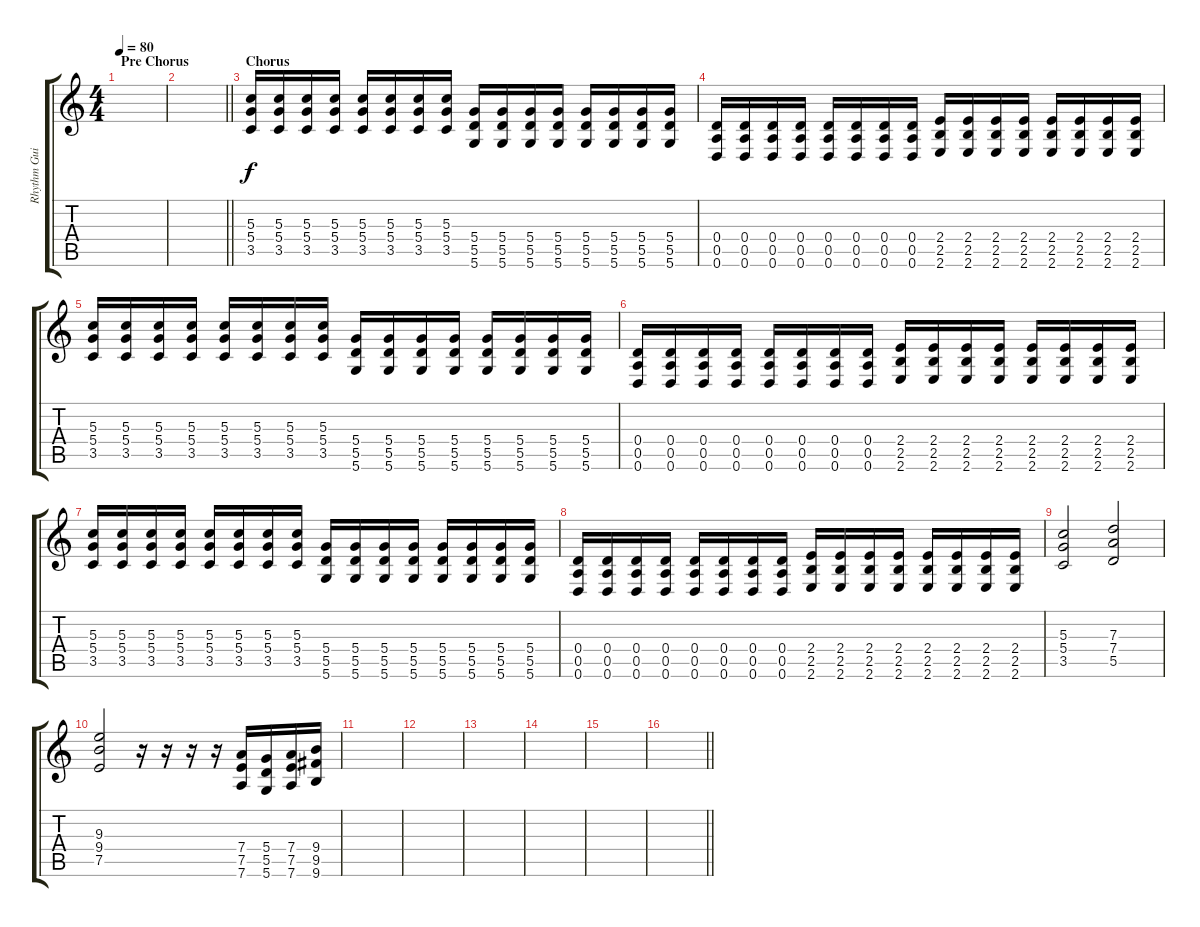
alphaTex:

\track ("Rhythm Guitar II" "Rhythm Gui") {instrument distortionguitar}
\staff {score tabs}
\tuning (E4 B3 G3 D3 A2 D2) {hide}
\ts (4 4)
\section ("" "Pre Chorus")
\tempo 80
\clef g2
\ks c
|
\barLineRight lightlight
|
\section ("" "Chorus")
(5.3 5.4 3.5).16 (5.3 5.4 3.5).16 (5.3 5.4 3.5).16 (5.3 5.4 3.5).16 (5.3 5.4 3.5).16 (5.3 5.4 3.5).16 (5.3 5.4 3.5).16 (5.3 5.4 3.5).16 (5.4 5.5 5.6).16 (5.4 5.5 5.6).16 (5.4 5.5 5.6).16 (5.4 5.5 5.6).16 (5.4 5.5 5.6).16 (5.4 5.5 5.6).16 (5.4 5.5 5.6).16 (5.4 5.5 5.6).16 |
(0.4 0.5 0.6).16 (0.4 0.5 0.6).16 (0.4 0.5 0.6).16 (0.4 0.5 0.6).16 (0.4 0.5 0.6).16 (0.4 0.5 0.6).16 (0.4 0.5 0.6).16 (0.4 0.5 0.6).16 (2.4 2.5 2.6).16 (2.4 2.5 2.6).16 (2.4 2.5 2.6).16 (2.4 2.5 2.6).16 (2.4 2.5 2.6).16 (2.4 2.5 2.6).16 (2.4 2.5 2.6).16 (2.4 2.5 2.6).16 |
(5.3 5.4 3.5).16 (5.3 5.4 3.5).16 (5.3 5.4 3.5).16 (5.3 5.4 3.5).16 (5.3 5.4 3.5).16 (5.3 5.4 3.5).16 (5.3 5.4 3.5).16 (5.3 5.4 3.5).16 (5.4 5.5 5.6).16 (5.4 5.5 5.6).16 (5.4 5.5 5.6).16 (5.4 5.5 5.6).16 (5.4 5.5 5.6).16 (5.4 5.5 5.6).16 (5.4 5.5 5.6).16 (5.4 5.5 5.6).16 |
(0.4 0.5 0.6).16 (0.4 0.5 0.6).16 (0.4 0.5 0.6).16 (0.4 0.5 0.6).16 (0.4 0.5 0.6).16 (0.4 0.5 0.6).16 (0.4 0.5 0.6).16 (0.4 0.5 0.6).16 (2.4 2.5 2.6).16 (2.4 2.5 2.6).16 (2.4 2.5 2.6).16 (2.4 2.5 2.6).16 (2.4 2.5 2.6).16 (2.4 2.5 2.6).16 (2.4 2.5 2.6).16 (2.4 2.5 2.6).16 |
(5.3 5.4 3.5).16 (5.3 5.4 3.5).16 (5.3 5.4 3.5).16 (5.3 5.4 3.5).16 (5.3 5.4 3.5).16 (5.3 5.4 3.5).16 (5.3 5.4 3.5).16 (5.3 5.4 3.5).16 (5.4 5.5 5.6).16 (5.4 5.5 5.6).16 (5.4 5.5 5.6).16 (5.4 5.5 5.6).16 (5.4 5.5 5.6).16 (5.4 5.5 5.6).16 (5.4 5.5 5.6).16 (5.4 5.5 5.6).16 |
(0.4 0.5 0.6).16 (0.4 0.5 0.6).16 (0.4 0.5 0.6).16 (0.4 0.5 0.6).16 (0.4 0.5 0.6).16 (0.4 0.5 0.6).16 (0.4 0.5 0.6).16 (0.4 0.5 0.6).16 (2.4 2.5 2.6).16 (2.4 2.5 2.6).16 (2.4 2.5 2.6).16 (2.4 2.5 2.6).16 (2.4 2.5 2.6).16 (2.4 2.5 2.6).16 (2.4 2.5 2.6).16 (2.4 2.5 2.6).16 |
(5.3 5.4 3.5).2 (7.3 7.4 5.5).2 |
(9.3 9.4 7.5).2 r.16 r.16 r.16 r.16 (7.4 7.5 7.6).16 (5.4 5.5 5.6).16 (7.4 7.5 7.6).16 (9.4 9.5 9.6).16 |
|
|
|
|
|
\barLineRight lightlight
